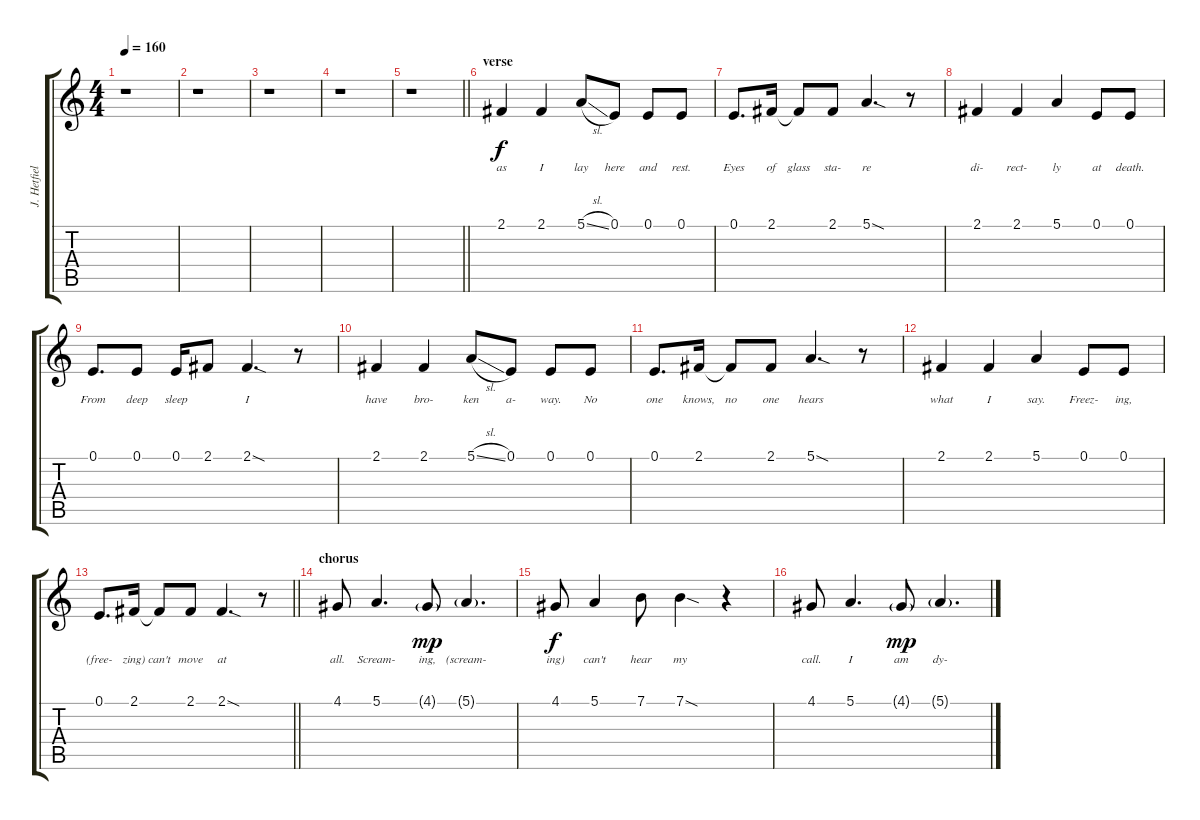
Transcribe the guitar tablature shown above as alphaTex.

\track ("J. Hetfield - Vocals" "J. Hetfiel") {instrument altosax}
\staff {score tabs}
\tuning (E4 B3 G3 D3 A2 E2) {hide}
\ts (4 4)
\tempo 160
\clef g2
\ks c
r.1{dy f} |
r.1 |
r.1 |
r.1 |
\barLineRight lightlight
r.1 |
\section ("" "verse")
2.1.4{lyrics (0 "as") lyrics (1 "") lyrics (2 "") lyrics (3 "") lyrics (4 "")} 2.1.4{lyrics (0 "I") lyrics (1 "") lyrics (2 "") lyrics (3 "") lyrics (4 "")} 5.1{sl}.8{lyrics (0 "lay") lyrics (1 "") lyrics (2 "") lyrics (3 "") lyrics (4 "")} 0.1.8{lyrics (0 "here") lyrics (1 "") lyrics (2 "") lyrics (3 "") lyrics (4 "")} 0.1.8{lyrics (0 "and") lyrics (1 "") lyrics (2 "") lyrics (3 "") lyrics (4 "")} 0.1.8{lyrics (0 "rest.") lyrics (1 "") lyrics (2 "") lyrics (3 "") lyrics (4 "")} |
0.1.8{d lyrics (0 "Eyes") lyrics (1 "") lyrics (2 "") lyrics (3 "") lyrics (4 "")} 2.1.16{lyrics (0 "of") lyrics (1 "") lyrics (2 "") lyrics (3 "") lyrics (4 "")} 2.1{t}.8{lyrics (0 "glass") lyrics (1 "") lyrics (2 "") lyrics (3 "") lyrics (4 "")} 2.1.8{lyrics (0 "sta-") lyrics (1 "") lyrics (2 "") lyrics (3 "") lyrics (4 "")} 5.1{sod}.4{d lyrics (0 "re") lyrics (1 "") lyrics (2 "") lyrics (3 "") lyrics (4 "")} r.8 |
2.1.4{lyrics (0 "di-") lyrics (1 "") lyrics (2 "") lyrics (3 "") lyrics (4 "")} 2.1.4{lyrics (0 "rect-") lyrics (1 "") lyrics (2 "") lyrics (3 "") lyrics (4 "")} 5.1.4{lyrics (0 "ly") lyrics (1 "") lyrics (2 "") lyrics (3 "") lyrics (4 "")} 0.1.8{lyrics (0 "at") lyrics (1 "") lyrics (2 "") lyrics (3 "") lyrics (4 "")} 0.1.8{lyrics (0 "death.") lyrics (1 "") lyrics (2 "") lyrics (3 "") lyrics (4 "")} |
0.1.8{d lyrics (0 "From") lyrics (1 "") lyrics (2 "") lyrics (3 "") lyrics (4 "")} 0.1.8{lyrics (0 "deep") lyrics (1 "") lyrics (2 "") lyrics (3 "") lyrics (4 "")} 0.1.16{lyrics (0 "sleep") lyrics (1 "") lyrics (2 "") lyrics (3 "") lyrics (4 "")} 2.1.8{lyrics (0 "") lyrics (1 "") lyrics (2 "") lyrics (3 "") lyrics (4 "")} 2.1{sod}.4{d lyrics (0 "I") lyrics (1 "") lyrics (2 "") lyrics (3 "") lyrics (4 "")} r.8 |
2.1.4{lyrics (0 "have") lyrics (1 "") lyrics (2 "") lyrics (3 "") lyrics (4 "")} 2.1.4{lyrics (0 "bro-") lyrics (1 "") lyrics (2 "") lyrics (3 "") lyrics (4 "")} 5.1{sl}.8{lyrics (0 "ken") lyrics (1 "") lyrics (2 "") lyrics (3 "") lyrics (4 "")} 0.1.8{lyrics (0 "a-") lyrics (1 "") lyrics (2 "") lyrics (3 "") lyrics (4 "")} 0.1.8{lyrics (0 "way.") lyrics (1 "") lyrics (2 "") lyrics (3 "") lyrics (4 "")} 0.1.8{lyrics (0 "No") lyrics (1 "") lyrics (2 "") lyrics (3 "") lyrics (4 "")} |
0.1.8{d lyrics (0 "one") lyrics (1 "") lyrics (2 "") lyrics (3 "") lyrics (4 "")} 2.1.16{lyrics (0 "knows,") lyrics (1 "") lyrics (2 "") lyrics (3 "") lyrics (4 "")} 2.1{t}.8{lyrics (0 "no") lyrics (1 "") lyrics (2 "") lyrics (3 "") lyrics (4 "")} 2.1.8{lyrics (0 "one") lyrics (1 "") lyrics (2 "") lyrics (3 "") lyrics (4 "")} 5.1{sod}.4{d lyrics (0 "hears") lyrics (1 "") lyrics (2 "") lyrics (3 "") lyrics (4 "")} r.8 |
2.1.4{lyrics (0 "what") lyrics (1 "") lyrics (2 "") lyrics (3 "") lyrics (4 "")} 2.1.4{lyrics (0 "I") lyrics (1 "") lyrics (2 "") lyrics (3 "") lyrics (4 "")} 5.1.4{lyrics (0 "say.") lyrics (1 "") lyrics (2 "") lyrics (3 "") lyrics (4 "")} 0.1.8{lyrics (0 "Freez-") lyrics (1 "") lyrics (2 "") lyrics (3 "") lyrics (4 "")} 0.1.8{lyrics (0 "ing,") lyrics (1 "") lyrics (2 "") lyrics (3 "") lyrics (4 "")} |
\barLineRight lightlight
0.1.8{d lyrics (0 "(free-") lyrics (1 "") lyrics (2 "") lyrics (3 "") lyrics (4 "")} 2.1.16{lyrics (0 "zing)") lyrics (1 "") lyrics (2 "") lyrics (3 "") lyrics (4 "")} 2.1{t}.8{lyrics (0 "can't") lyrics (1 "") lyrics (2 "") lyrics (3 "") lyrics (4 "")} 2.1.8{lyrics (0 "move") lyrics (1 "") lyrics (2 "") lyrics (3 "") lyrics (4 "")} 2.1{sod}.4{d lyrics (0 "at") lyrics (1 "") lyrics (2 "") lyrics (3 "") lyrics (4 "")} r.8 |
\section ("" "chorus")
4.1.8{lyrics (0 "all.") lyrics (1 "") lyrics (2 "") lyrics (3 "") lyrics (4 "")} 5.1.4{d lyrics (0 "Scream-") lyrics (1 "") lyrics (2 "") lyrics (3 "") lyrics (4 "")} 4.1{g}.8{lyrics (0 "ing,") lyrics (1 "") lyrics (2 "") lyrics (3 "") lyrics (4 "") dy mp} 5.1{g}.4{d lyrics (0 "(scream-") lyrics (1 "") lyrics (2 "") lyrics (3 "") lyrics (4 "")} |
4.1.8{lyrics (0 "ing)") lyrics (1 "") lyrics (2 "") lyrics (3 "") lyrics (4 "") dy f} 5.1.4{lyrics (0 "can't") lyrics (1 "") lyrics (2 "") lyrics (3 "") lyrics (4 "")} 7.1.8{lyrics (0 "hear") lyrics (1 "") lyrics (2 "") lyrics (3 "") lyrics (4 "")} 7.1{sod}.4{lyrics (0 "my") lyrics (1 "") lyrics (2 "") lyrics (3 "") lyrics (4 "")} r.4 |
4.1.8{lyrics (0 "call.") lyrics (1 "") lyrics (2 "") lyrics (3 "") lyrics (4 "")} 5.1.4{d lyrics (0 "I") lyrics (1 "") lyrics (2 "") lyrics (3 "") lyrics (4 "")} 4.1{g}.8{lyrics (0 "am") lyrics (1 "") lyrics (2 "") lyrics (3 "") lyrics (4 "") dy mp} 5.1{g}.4{d lyrics (0 "dy-") lyrics (1 "") lyrics (2 "") lyrics (3 "") lyrics (4 "")}
